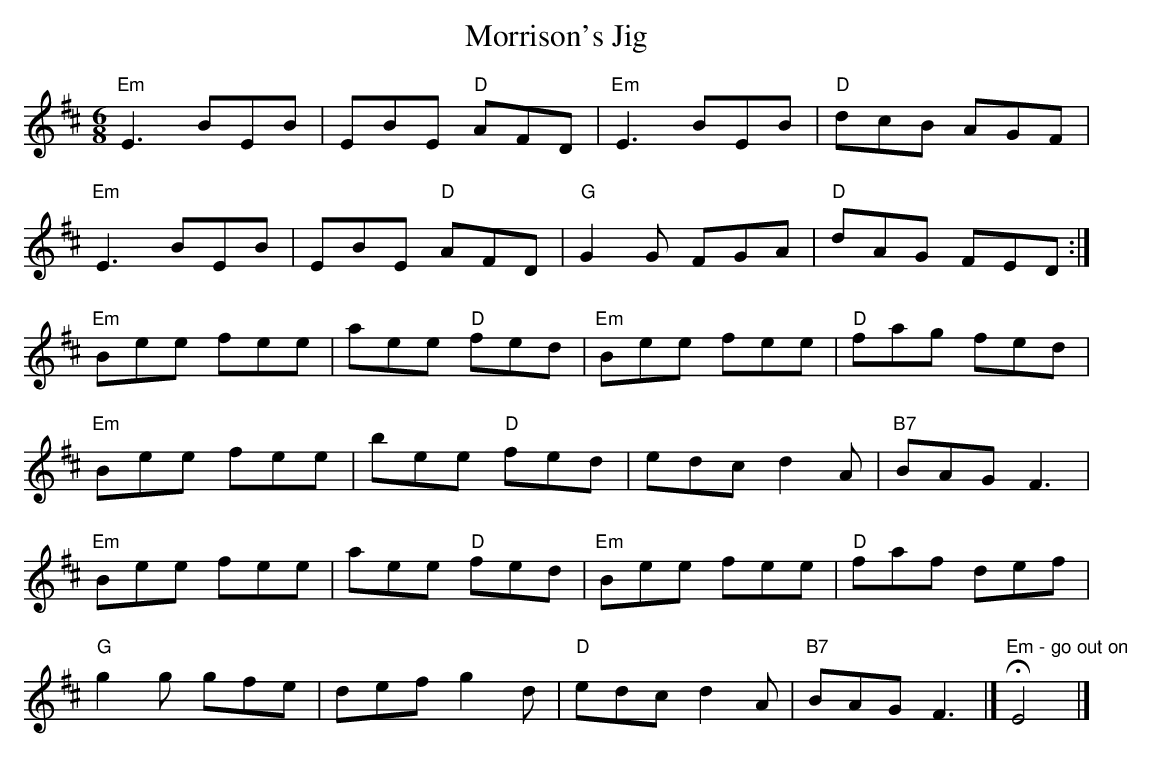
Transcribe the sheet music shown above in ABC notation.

X:1
T: Morrison's Jig
M: 6/8
K: Edor
"Em"E3 BEB| EBE "D"AFD| "Em"E3 BEB| "D"dcB AGF|
"Em"E3 BEB| EBE "D"AFD| "G"G2G FGA| "D"dAG FED :|
"Em"Bee fee| aee "D"fed| "Em"Bee fee| "D"fag fed|
"Em"Bee fee| bee "D"fed| edc d2A| "B7"BAG F3|
"Em"Bee fee| aee "D"fed| "Em"Bee fee| "D"faf def|
"G"g2g gfe| def g2d| "D"edc d2A| "B7"BAG F3|] "Em - go out on"HE4|]

$SmallLMargin
$SmallRMargin
